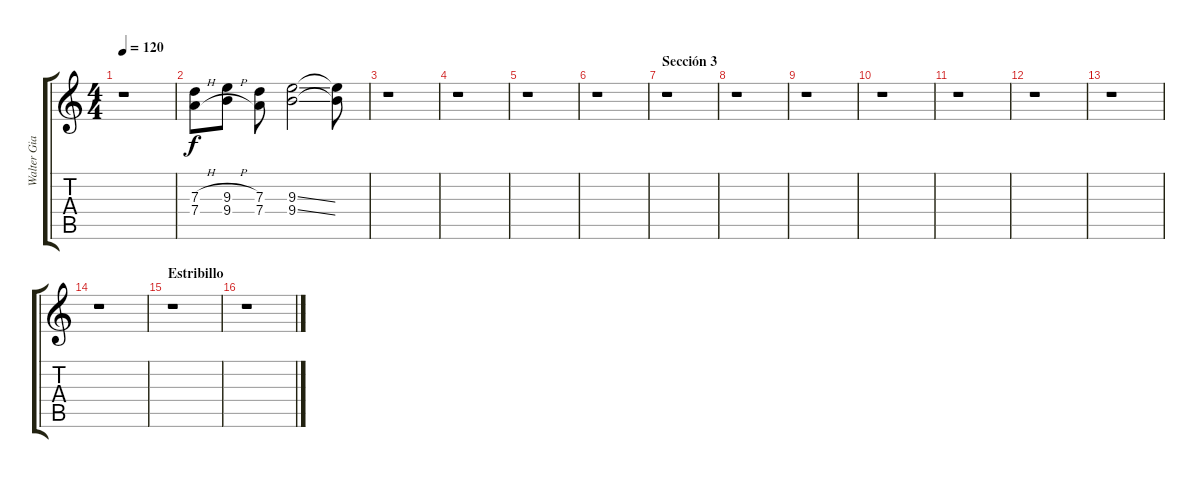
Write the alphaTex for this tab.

\track ("Walter Giardino" "Walter Gia") {instrument distortionguitar}
\staff {score tabs}
\tuning (E4 B3 G3 D3 A2 E2) {hide}
\ts (4 4)
\tempo 120
\clef g2
\ks c
r.1{dy f} |
(7.3{h} 7.4{h}).8 (9.3{h} 9.4{h}).8 (7.3 7.4).8 (9.3{ss} 9.4{ss}).2 (9.3{t} 9.4{t}).8 |
r.1 |
r.1 |
r.1 |
r.1 |
\section ("" "Sección 3")
r.1 |
r.1 |
r.1 |
r.1 |
r.1 |
r.1 |
r.1 |
r.1 |
\section ("" "Estribillo")
r.1 |
r.1
